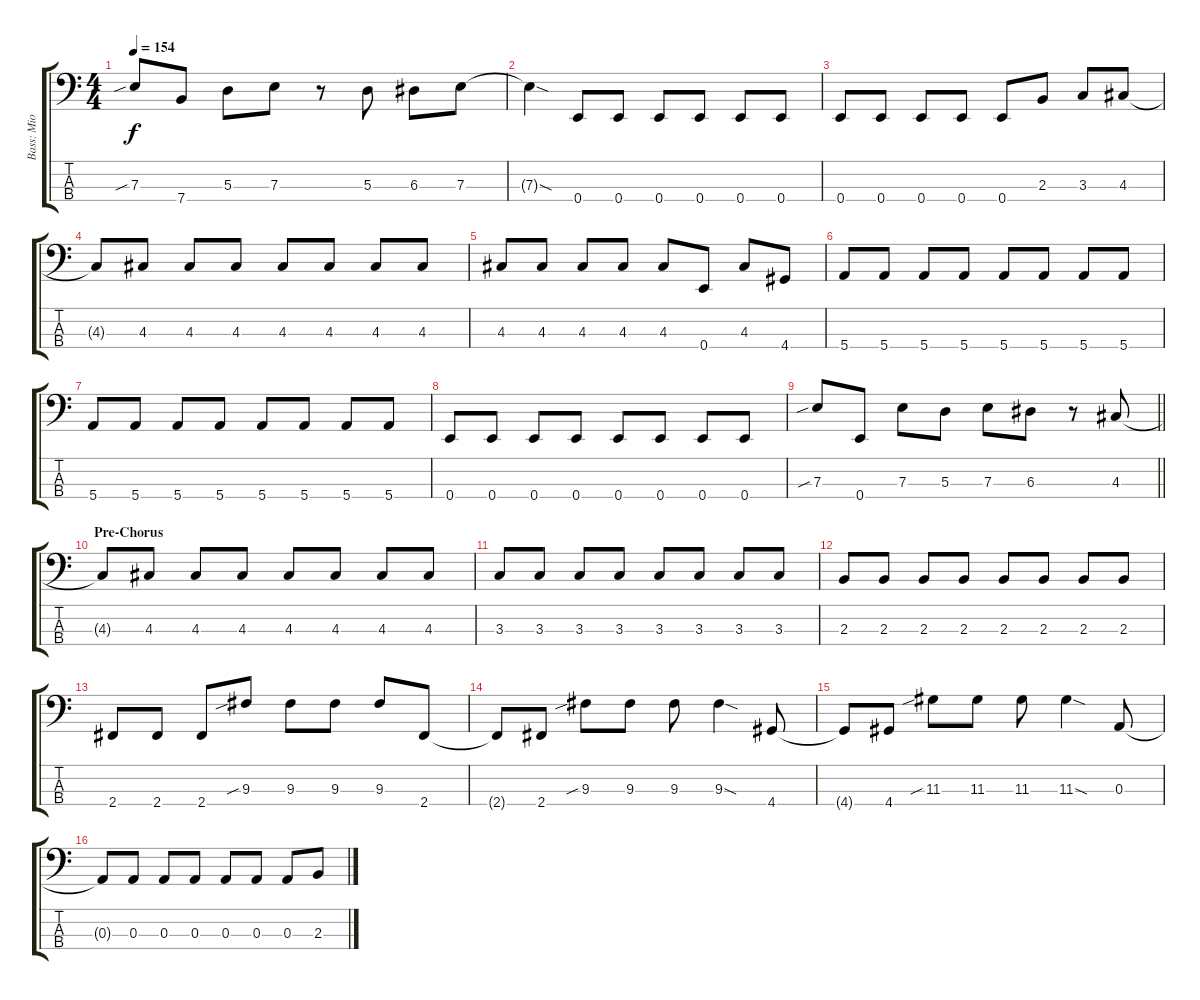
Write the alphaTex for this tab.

\track ("Bass: Mio Akiyama" "Bass: Mio ") {instrument electricbassfinger}
\staff {score tabs}
\tuning (G2 D2 A1 E1) {hide}
\ts (4 4)
\tempo 154
\clef f4
\ks c
7.3{sib}.8{dy f} 7.4.8 5.3.8 7.3.8 r.8 5.3.8 6.3.8 7.3.8 |
7.3{sod t}.4 0.4.8 0.4.8 0.4.8 0.4.8 0.4.8 0.4.8 |
0.4.8 0.4.8 0.4.8 0.4.8 0.4.8 2.3.8 3.3.8 4.3.8 |
4.3{t}.8 4.3.8 4.3.8 4.3.8 4.3.8 4.3.8 4.3.8 4.3.8 |
4.3.8 4.3.8 4.3.8 4.3.8 4.3.8 0.4.8 4.3.8 4.4.8 |
5.4.8 5.4.8 5.4.8 5.4.8 5.4.8 5.4.8 5.4.8 5.4.8 |
5.4.8 5.4.8 5.4.8 5.4.8 5.4.8 5.4.8 5.4.8 5.4.8 |
0.4.8 0.4.8 0.4.8 0.4.8 0.4.8 0.4.8 0.4.8 0.4.8 |
\barLineRight lightlight
7.3{sib}.8 0.4.8 7.3.8 5.3.8 7.3.8 6.3.8 r.8 4.3.8 |
\section ("" "Pre-Chorus")
4.3{t}.8 4.3.8 4.3.8 4.3.8 4.3.8 4.3.8 4.3.8 4.3.8 |
3.3.8 3.3.8 3.3.8 3.3.8 3.3.8 3.3.8 3.3.8 3.3.8 |
2.3.8 2.3.8 2.3.8 2.3.8 2.3.8 2.3.8 2.3.8 2.3.8 |
2.4.8 2.4.8 2.4.8 9.3{sib}.8 9.3.8 9.3.8 9.3.8 2.4.8 |
2.4{t}.8 2.4.8 9.3{sib}.8 9.3.8 9.3.8 9.3{sod}.4 4.4.8 |
4.4{t}.8 4.4.8 11.3{sib}.8 11.3.8 11.3.8 11.3{sod}.4 0.3.8 |
0.3{t}.8 0.3.8 0.3.8 0.3.8 0.3.8 0.3.8 0.3.8 2.3.8
